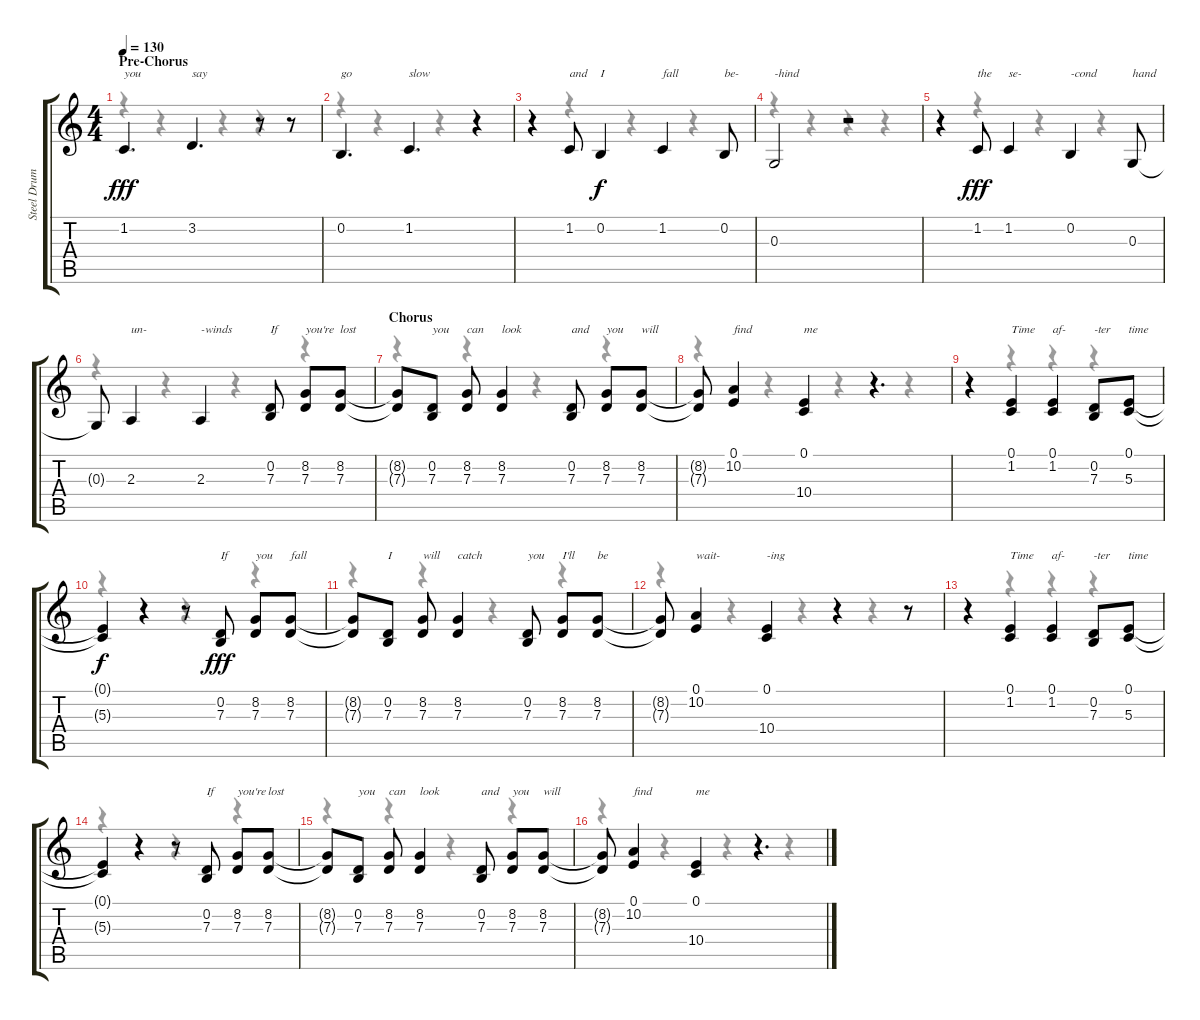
\track ("Steel Drums" "Steel Drum") {instrument steeldrums}
\staff {score tabs}
\tuning (E4 B3 G3 D3 A2 E2) {hide}
\voice
\ts (4 4)
\section ("" "Pre-Chorus")
\tempo 130
\clef g2
\ks c
1.2.4{d txt "you" dy fff} 3.2.4{d txt "say"} r.8 r.8 |
0.2.4{d txt "go"} 1.2.4{d txt "slow"} r.4 |
r.4 1.2.8{txt "and"} 0.2.4{txt "I" dy f} 1.2.4{txt "fall"} 0.2.8{txt "be-"} |
0.3.2{txt "-hind"} r.2 |
r.4 1.2.8{txt "the" dy fff} 1.2.4{txt "se-"} 0.2.4{txt "-cond"} 0.3.8{txt "hand"} |
0.3{t}.8 2.3.4{txt "un-"} 2.3.4{txt "-winds"} (0.2 7.3).8{txt "If"} (8.2 7.3).8{txt "you're"} (8.2 7.3).8{txt "lost"} |
\section ("" "Chorus")
(8.2{t} 7.3{t}).8 (0.2 7.3).8{txt "you"} (8.2 7.3).8{txt "can"} (8.2 7.3).4{txt "look"} (0.2 7.3).8{txt "and"} (8.2 7.3).8{txt "you"} (8.2 7.3).8{txt "will"} |
(8.2{t} 7.3{t}).8 (0.1 10.2).4{txt "find"} (0.1 10.4).4{txt "me"} r.4{d} |
r.4 (0.1 1.2).4{txt "Time"} (0.1 1.2).4{txt "af-"} (0.2 7.3).8{txt "-ter"} (0.1 5.3).8{txt "time"} |
(0.1{t} 5.3{t}).4{dy f} r.4 r.8 (0.2 7.3).8{txt "If" dy fff} (8.2 7.3).8{txt "you"} (8.2 7.3).8{txt "fall"} |
(8.2{t} 7.3{t}).8 (0.2 7.3).8{txt "I"} (8.2 7.3).8{txt "will"} (8.2 7.3).4{txt "catch"} (0.2 7.3).8{txt "you"} (8.2 7.3).8{txt "I'll"} (8.2 7.3).8{txt "be"} |
(8.2{t} 7.3{t}).8 (0.1 10.2).4{txt "wait-"} (0.1 10.4).4{txt "-ing"} r.4 r.8 |
r.4 (0.1 1.2).4{txt "Time"} (0.1 1.2).4{txt "af-"} (0.2 7.3).8{txt "-ter"} (0.1 5.3).8{txt "time"} |
(0.1{t} 5.3{t}).4 r.4 r.8 (0.2 7.3).8{txt "If"} (8.2 7.3).8{txt "you're"} (8.2 7.3).8{txt "lost"} |
(8.2{t} 7.3{t}).8 (0.2 7.3).8{txt "you"} (8.2 7.3).8{txt "can"} (8.2 7.3).4{txt "look"} (0.2 7.3).8{txt "and"} (8.2 7.3).8{txt "you"} (8.2 7.3).8{txt "will"} |
(8.2{t} 7.3{t}).8 (0.1 10.2).4{txt "find"} (0.1 10.4).4{txt "me"} r.4{d}
\voice
\clef g2
\ottava regular
\simile none
\ks c
r.4{dy f} r.4 r.4 r.4 |
r.4 r.4 r.4 r.4 |
r.4 r.4 r.4 r.4 |
r.4 r.4 r.4 r.4 |
r.4 r.4 r.4 r.4 |
r.4 r.4 r.4 r.4 |
r.4 r.4 r.4 r.4 |
r.4 r.4 r.4 r.4 |
r.4 r.4 r.4 r.4 |
r.4 r.4 r.4 r.4 |
r.4 r.4 r.4 r.4 |
r.4 r.4 r.4 r.4 |
r.4 r.4 r.4 r.4 |
r.4 r.4 r.4 r.4 |
r.4 r.4 r.4 r.4 |
r.4 r.4 r.4 r.4
